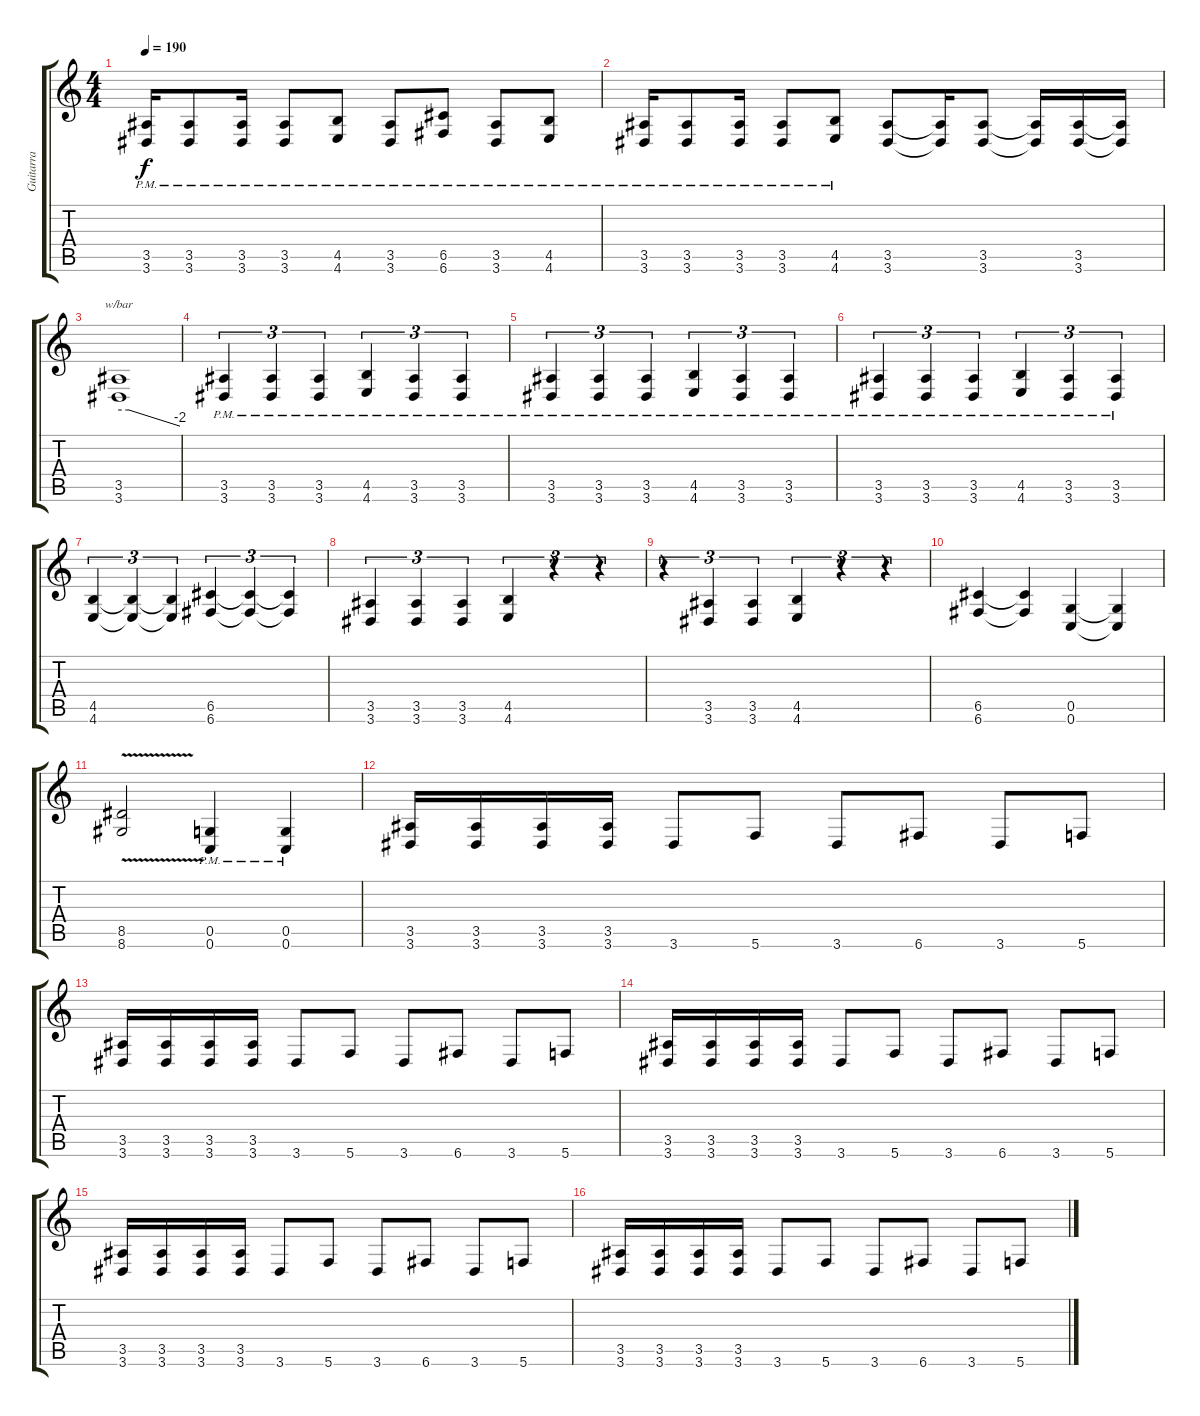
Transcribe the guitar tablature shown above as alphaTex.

\track ("Guitarra" "Guitarra") {instrument distortionguitar}
\staff {score tabs}
\tuning (D4 A3 F3 C3 G2 C2) {hide}
\ts (4 4)
\tempo 190
\clef g2
\ks c
(3.5{pm} 3.6{pm}).16{dy f} (3.5{pm} 3.6{pm}).8 (3.5{pm} 3.6{pm}).16 (3.5{pm} 3.6{pm}).8 (4.5{pm} 4.6{pm}).8 (3.5{pm} 3.6{pm}).8 (6.5{pm} 6.6{pm}).8 (3.5{pm} 3.6{pm}).8 (4.5{pm} 4.6{pm}).8 |
(3.5{pm} 3.6{pm}).16 (3.5{pm} 3.6{pm}).8 (3.5{pm} 3.6{pm}).16 (3.5{pm} 3.6{pm}).8 (4.5{pm} 4.6{pm}).8 (3.5 3.6).8 (3.5{t} 3.6{t}).16 (3.5 3.6).8 (3.5{t} 3.6{t}).16 (3.5 3.6).16 (3.5{t} 3.6{t}).16 |
(3.5 3.6).1{tbe (custom default 0 0 10 0 60 -8)} |
(3.5{pm} 3.6{pm}).4{tu (3 2)} (3.5{pm} 3.6{pm}).4{tu (3 2)} (3.5{pm} 3.6{pm}).4{tu (3 2)} (4.5{pm} 4.6{pm}).4{tu (3 2)} (3.5{pm} 3.6{pm}).4{tu (3 2)} (3.5{pm} 3.6{pm}).4{tu (3 2)} |
(3.5{pm} 3.6{pm}).4{tu (3 2)} (3.5{pm} 3.6{pm}).4{tu (3 2)} (3.5{pm} 3.6{pm}).4{tu (3 2)} (4.5{pm} 4.6{pm}).4{tu (3 2)} (3.5{pm} 3.6{pm}).4{tu (3 2)} (3.5{pm} 3.6{pm}).4{tu (3 2)} |
(3.5{pm} 3.6{pm}).4{tu (3 2)} (3.5{pm} 3.6{pm}).4{tu (3 2)} (3.5{pm} 3.6{pm}).4{tu (3 2)} (4.5{pm} 4.6{pm}).4{tu (3 2)} (3.5{pm} 3.6{pm}).4{tu (3 2)} (3.5{pm} 3.6{pm}).4{tu (3 2)} |
(4.5 4.6).4{tu (3 2)} (4.5{t} 4.6{t}).4{tu (3 2)} (4.5{t} 4.6{t}).4{tu (3 2)} (6.5 6.6).4{tu (3 2)} (6.5{t} 6.6{t}).4{tu (3 2)} (6.5{t} 6.6{t}).4{tu (3 2)} |
(3.5 3.6).4{tu (3 2)} (3.5 3.6).4{tu (3 2)} (3.5 3.6).4{tu (3 2)} (4.5 4.6).4{tu (3 2)} r.4{tu (3 2)} r.4{tu (3 2)} |
r.4{tu (3 2)} (3.5 3.6).4{tu (3 2)} (3.5 3.6).4{tu (3 2)} (4.5 4.6).4{tu (3 2)} r.4{tu (3 2)} r.4{tu (3 2)} |
(6.5 6.6).4 (6.5{t} 6.6{t}).4 (0.5 0.6).4 (0.5{t} 0.6{t}).4 |
(8.5{v} 8.6{v}).2 (0.5{pm} 0.6{pm}).4 (0.5{pm} 0.6{pm}).4 |
(3.5 3.6).16 (3.5 3.6).16 (3.5 3.6).16 (3.5 3.6).16 3.6.8 5.6.8 3.6.8 6.6.8 3.6.8 5.6.8 |
(3.5 3.6).16 (3.5 3.6).16 (3.5 3.6).16 (3.5 3.6).16 3.6.8 5.6.8 3.6.8 6.6.8 3.6.8 5.6.8 |
(3.5 3.6).16 (3.5 3.6).16 (3.5 3.6).16 (3.5 3.6).16 3.6.8 5.6.8 3.6.8 6.6.8 3.6.8 5.6.8 |
(3.5 3.6).16 (3.5 3.6).16 (3.5 3.6).16 (3.5 3.6).16 3.6.8 5.6.8 3.6.8 6.6.8 3.6.8 5.6.8 |
(3.5 3.6).16 (3.5 3.6).16 (3.5 3.6).16 (3.5 3.6).16 3.6.8 5.6.8 3.6.8 6.6.8 3.6.8 5.6.8
